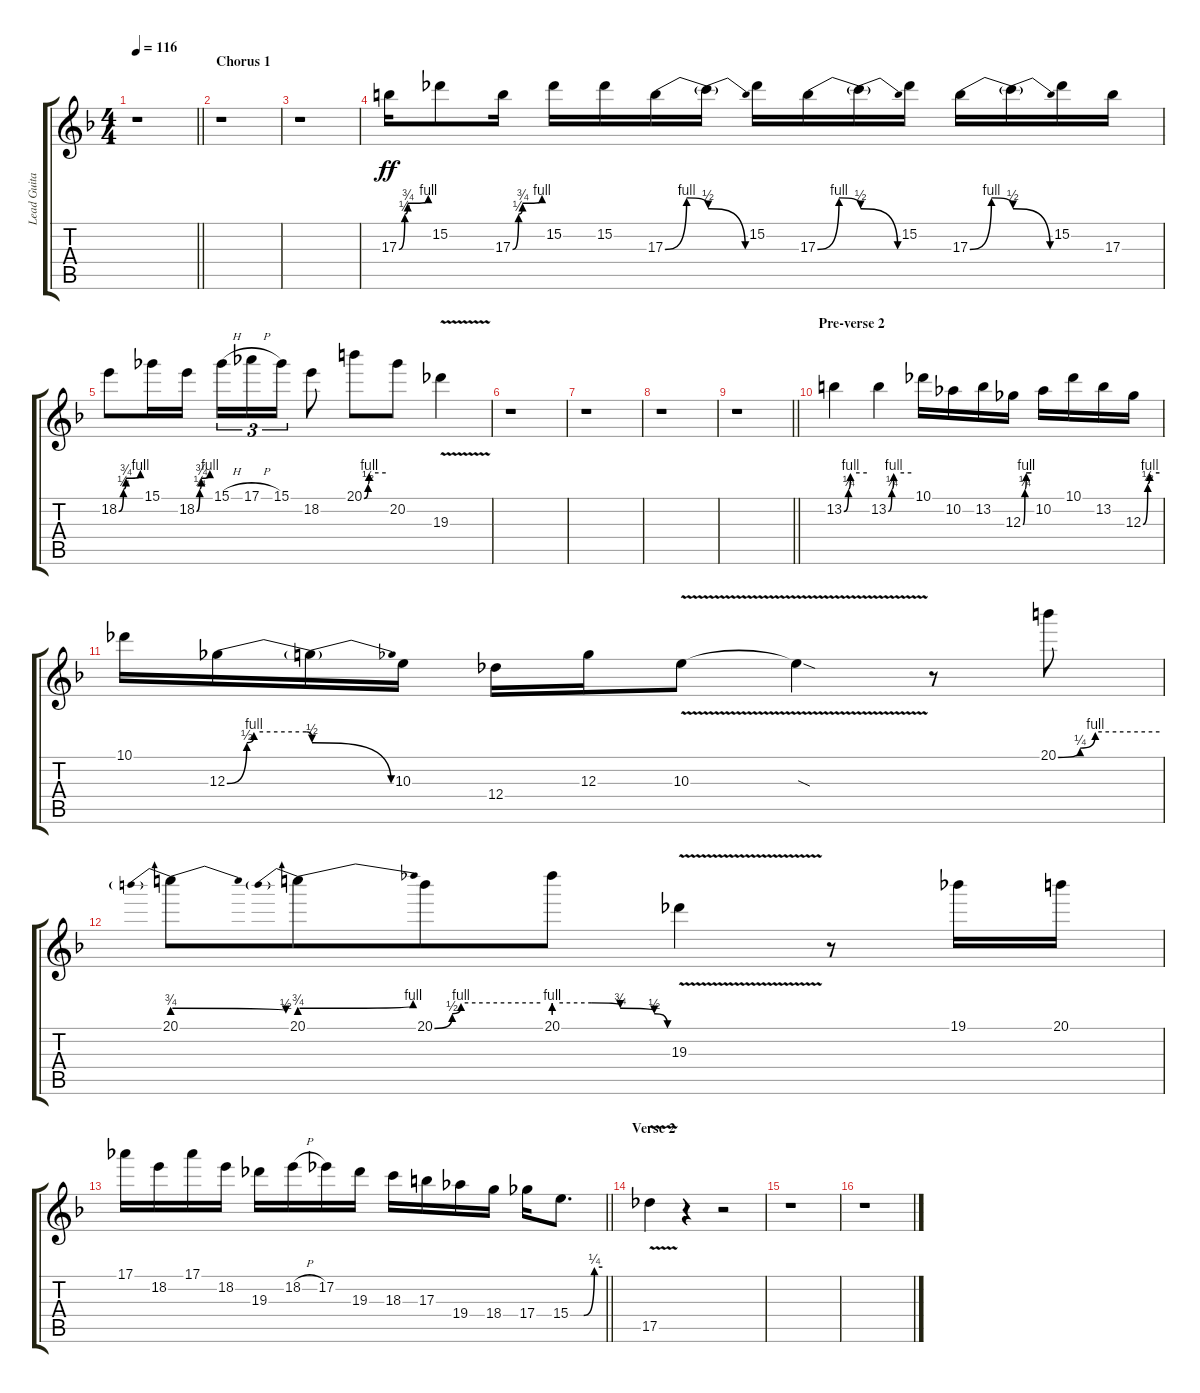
\track ("Lead Guitar/Organ" "Lead Guita") {instrument electricguitarjazz}
\staff {score tabs}
\tuning (Eb4 Bb3 Gb3 Db3 Ab2 Eb2) {hide}
\ts (4 4)
\tempo 116
\clef g2
\barLineRight lightlight
\ks f
r.1{dy ff} |
\section ("" "Chorus 1")
r.1 |
r.1 |
17.3{be (custom 0 0 12 1 18 3 60 4)}.16 15.2.8 17.3{be (custom 0 0 12 1 20 3 60 4)}.16 15.2.16 15.2.16 17.3{be (bendrelease 0 0 3 4 54 4 60 2)}.16 17.3{be (release 0 2 60 0) t}.16 15.2.16 17.3{be (bendrelease 0 0 6 4 55 4 60 2)}.16 17.3{be (release 0 2 60 0) t}.16 15.2.16 17.3{be (bendrelease 0 0 5 4 54 4 60 2)}.16 17.3{be (release 0 2 60 0) t}.16 15.2.16 17.3.16 |
18.2{be (custom 0 0 13 1 20 3 60 4)}.8 15.1.16 18.2{be (custom 0 0 14 1 21 3 60 4)}.16 15.1{h}.16{tu (3 2)} 17.1{h}.16{tu (3 2)} 15.1.16{tu (3 2)} 18.2.8 20.1{be (custom 0 0 11 2 14 4 60 4)}.8 20.2.8 19.3{v}.4 |
r.1 |
r.1 |
r.1 |
\barLineRight lightlight
r.1 |
\section ("" "Pre-verse 2")
13.2{be (custom 0 0 12 1 17 4 60 4)}.4 13.2{be (custom 0 0 9 1 14 4 60 4)}.4 10.1.16 10.2.16 13.2.16 12.3{be (custom 0 0 14 1 23 4 60 4)}.16 10.2.16 10.1.16 13.2.16 12.3{be (custom 0 0 17 2 24 4 60 4)}.16 |
10.1.16 12.3{be (custom 0 0 14 2 19 4 56 4 60 2)}.16 12.3{be (release 0 2 60 0) t}.16 10.3.16 12.4.16 12.3.16 10.3{v}.8 10.3{sod t}.4 r.8 20.1{be (custom 0 0 13 1 22 4 60 4)}.8 |
20.1{be (prebendrelease 0 3 60 2)}.8 20.1{be (prebendbend 0 3 60 4)}.8{beam merge} 20.1{be (custom 0 0 10 2 15 4 60 4)}.8 20.1{be (custom 0 4 20 4 35 3 53 2 60 0)}.8 19.3{v}.4 r.8 19.1.16 20.1.16 |
\barLineRight lightlight
17.1.16 18.2.16 17.1.16 18.2.16 19.3.16 18.2{h}.16 17.2.16 19.3.16 18.3.16 17.3.16 19.4.16 18.4.16 17.4.16 15.4{be (custom 0 0 25 0 45 1 60 1)}.8{d} |
\section ("" "Verse 2")
17.5{v}.4 r.4 r.2 |
r.1 |
r.1
